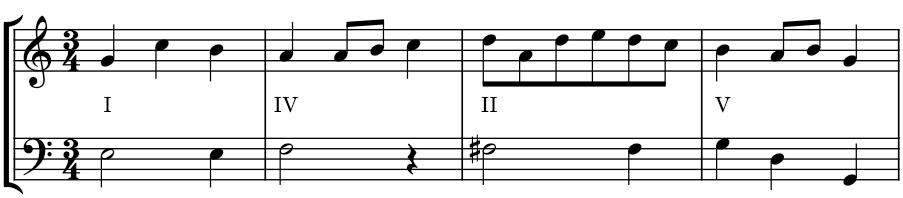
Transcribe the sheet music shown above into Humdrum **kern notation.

**kern	**kern	**text
*part1	*part1	*part1
*staff2	*staff1	*staff1
*I"Piano	*	*
*I'Pno.	*	*
!!LO:PB:g=z
*clefF4	*clefG2	*
*k[]	*k[]	*
*M3/4	*M3/4	*
=5	=5	=5
!	!	!LO:LY:b
2E\	4g/	I
.	4cc\	.
4E\	4b\	.
=6	=6	=6
!	!	!LO:LY:b
2F\	4a/	IV
.	8a/L	.
.	8b/J	.
4r	4cc\	.
=7	=7	=7
!	!	!LO:LY:b
2F#X\	8dd\L	II
.	8a\	.
.	8dd\	.
.	8ee\	.
4F#\	8dd\	.
.	8cc\J	.
=8	=8	=8
!	!	!LO:LY:b
4G\	4b\	V
4D\	8a/L	.
.	8b/J	.
4GG/	4g/	.
=	=	=
*-	*-	*-
